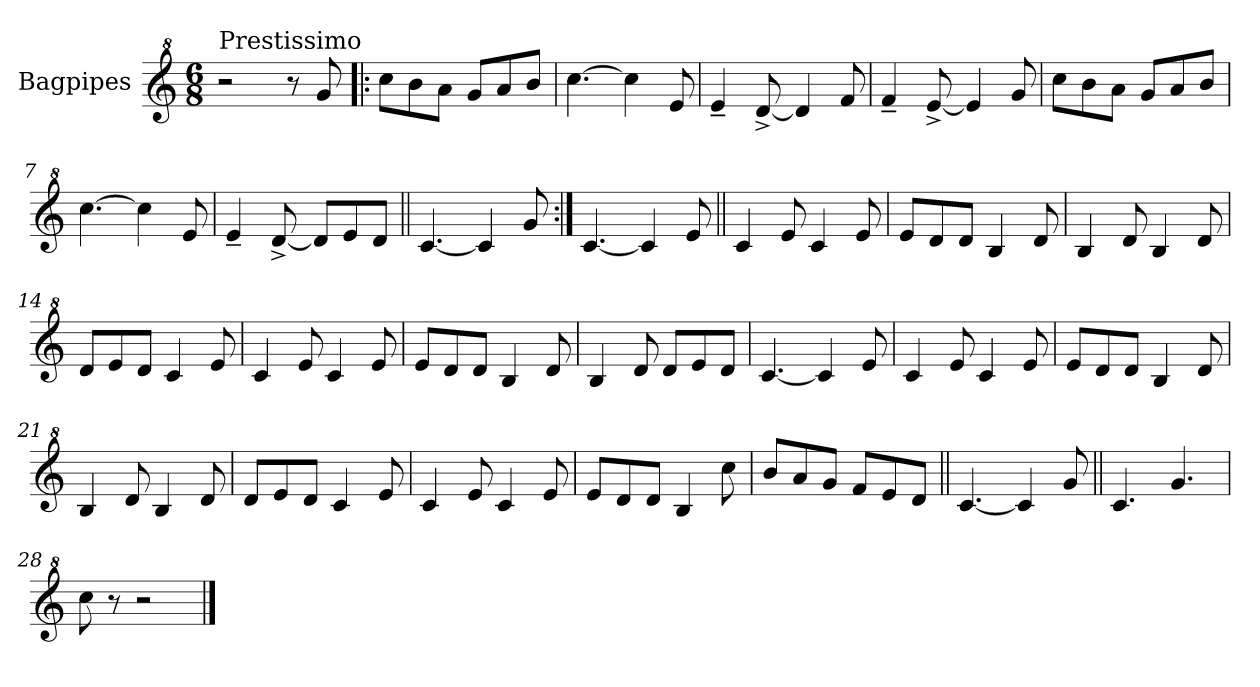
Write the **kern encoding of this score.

**kern
*part1
*staff1
*I"Bagpipes
*I'Bag
*clefG^2
*k[]
*C:
*M6/8
=1
!LO:TX:a:t=Prestissimo
2r
8r
8gg/
=2!|:
8ccc\L
8bb\
8aa\J
8gg/L
8aa/
8bb/J
=3
[4.ccc\
4ccc\]
8ee/
=4
4ee~/
[8dd^/
4dd/]
8ff/
=5
4ff~/
[8ee^/
4ee/]
8gg/
=6
8ccc\L
8bb\
8aa\J
8gg/L
8aa/
8bb/J
=7
[4.ccc\
4ccc\]
8ee/
=8
4ee~/
[8dd^/
8dd/L]
8ee/
8dd/J
!!LO:LB:g=z
=9||
[4.cc/
4cc/]
8gg/
=10:|!
[4.cc/
4cc/]
8ee/
=11||
4cc/
8ee/
4cc/
8ee/
=12
8ee/L
8dd/
8dd/J
4b/
8dd/
=13
4b/
8dd/
4b/
8dd/
=14
8dd/L
8ee/
8dd/J
4cc/
8ee/
=15
4cc/
8ee/
4cc/
8ee/
=16
8ee/L
8dd/
8dd/J
4b/
8dd/
!!LO:LB:g=z
=17
4b/
8dd/
8dd/L
8ee/
8dd/J
=18
[4.cc/
4cc/]
8ee/
=19
4cc/
8ee/
4cc/
8ee/
=20
8ee/L
8dd/
8dd/J
4b/
8dd/
=21
4b/
8dd/
4b/
8dd/
=22
8dd/L
8ee/
8dd/J
4cc/
8ee/
=23
4cc/
8ee/
4cc/
8ee/
=24
8ee/L
8dd/
8dd/J
4b/
8ccc\
!!LO:LB:g=z
=25
8bb/L
8aa/
8gg/J
8ff/L
8ee/
8dd/J
=26||
[4.cc/
4cc/]
8gg/
=27||
4.cc/
4.gg/
=28
8ccc\
8r
2r
==
*-
